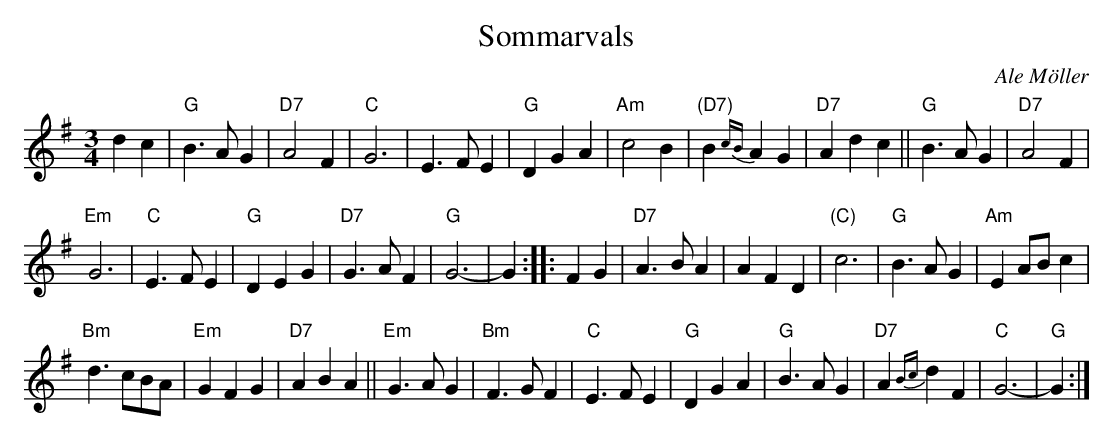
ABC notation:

X:1
T: Sommarvals
C: Ale M\"oller
M: 3/4
L: 1/4
K: G
dc |\
"G"B>AG | "D7"A2F | "C"G3 | E>FE |\
"G"DGA | "Am"c2B | "(D7)"B{cB}AG | "D7"Adc ||\
"G"B>AG | "D7"A2F |
"Em"G3 | "C"E>FE |\
"G"DEG | "D7"G>AF | "G"G3- | G :: FG |\
"D7"A>BA | AFD | "(C)"c3 | "G"B>AG | "Am"EA/B/c |
"Bm"d>cB/A/ | "Em"GFG | "D7"ABA ||\
"Em"G>AG | "Bm"F>GF | "C"E>FE | "G"DGA |\
"G"B>AG | "D7"A{Bc}dF | "C"G3- | "G"G :|
